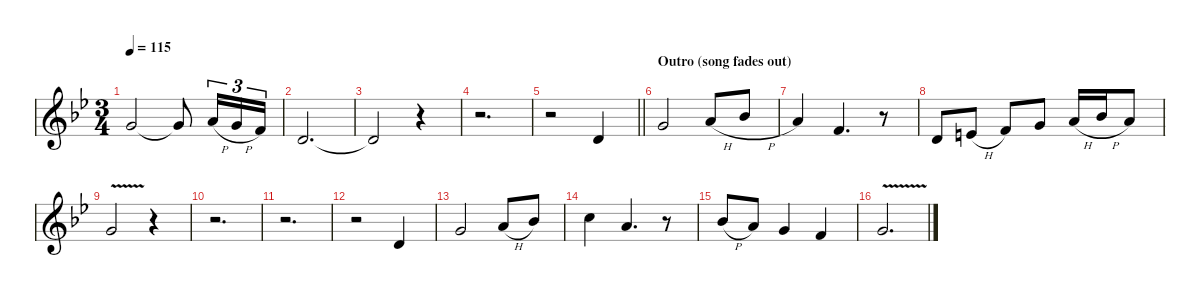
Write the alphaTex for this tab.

\defaultSystemsLayout 4
\hideDynamics
\bracketExtendMode nobrackets
\singleTrackTrackNamePolicy hidden
\multiTrackTrackNamePolicy hidden
\firstSystemTrackNameMode fullname
\firstSystemTrackNameOrientation horizontal
\otherSystemsTrackNameOrientation horizontal
\track ("Flute" "picc.") {defaultSystemsLayout 8 instrument piccolo}
\staff {score}
\tuning (E4 B3 G3 D3 A2 E2)
\ts (3 4)
\tempo 115
\clef g2
\ks gminor
8.2{t acc forcenatural}.2{dy f beam Up} 8.2{t acc forcenatural}.8{beam Up} 10.2{h acc forcenatural}.16{tu (3 2) dy mf beam Up} 8.2{h acc forcenatural}.16{tu (3 2) beam Up} 6.2{acc forcenatural}.16{tu (3 2) beam Up} |
7.3{acc forcenatural}.2{d beam Up} |
7.3{t acc forcenatural}.2{dy f beam Up} r.4{beam Up} |
r.2{d beam Down} |
\barLineRight lightlight
r.2{beam Down} 7.3{acc forcenatural}.4{dy mp beam Up} |
\section ("" "Outro (song fades out)")
8.2{acc forcenatural}.2{dy mf beam Up} 5.1{h acc forcenatural}.8{beam Up} 6.1{h acc b}.8{beam Up} |
5.1{acc forcenatural}.4{beam Up} 6.2{acc forcenatural}.4{d beam Up} r.8{beam Up} |
7.3{acc forcenatural}.8{beam Up} 5.2{h acc forcenatural}.8{beam Up} 6.2{acc forcenatural}.8{beam Up} 8.2{acc forcenatural}.8{beam Up} 5.1{h acc forcenatural}.16{beam Up} 6.1{h acc b}.16{beam Up} 5.1{acc forcenatural}.8{beam Up} |
8.2{v acc forcenatural}.2{beam Up} r.4{beam Up} |
r.2{d beam Down} |
r.2{d beam Down} |
r.2{beam Down} 7.3{acc forcenatural}.4{dy mp beam Up} |
8.2{acc forcenatural}.2{dy mf beam Up} 5.1{h acc forcenatural}.8{beam Up} 6.1{acc b}.8{beam Up} |
8.1{acc forcenatural}.4{beam Down} 5.1{acc forcenatural}.4{d beam Up} r.8{beam Up} |
6.1{h acc b}.8{beam Up} 5.1{acc forcenatural}.8{beam Up} 8.2{acc forcenatural}.4{beam Up} 6.2{acc forcenatural}.4{beam Up} |
8.2{v acc forcenatural}.2{d beam Up}
